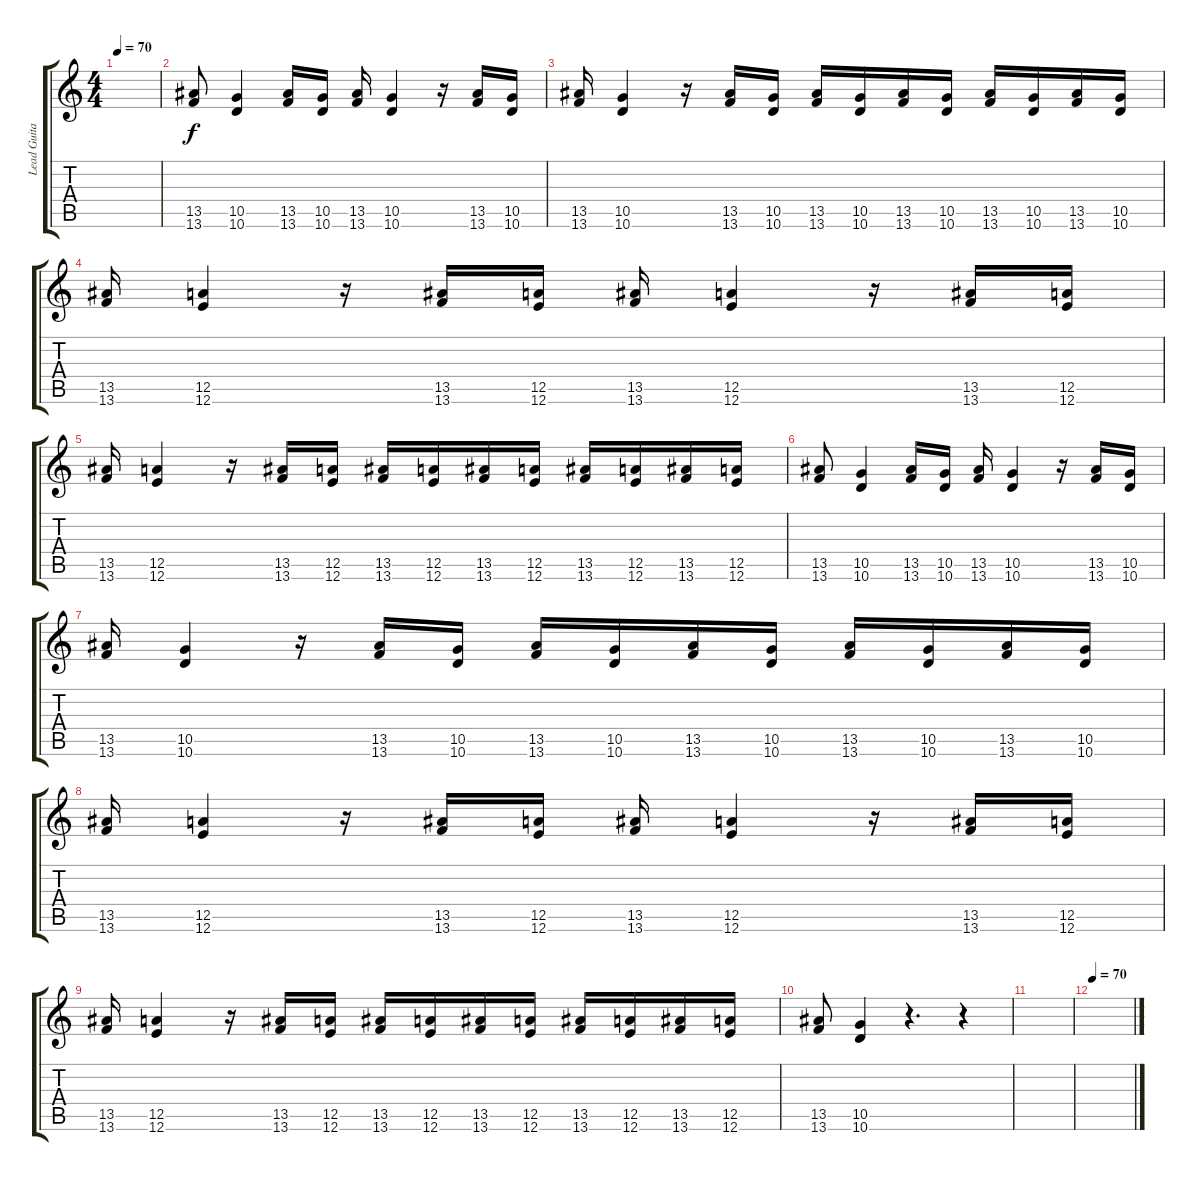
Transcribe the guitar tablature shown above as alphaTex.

\track ("Lead Guitar 1" "Lead Guita") {instrument overdrivenguitar}
\staff {score tabs}
\tuning (E4 B3 G3 D3 A2 E2) {hide}
\ts (4 4)
\tempo 70
\clef g2
\ks c
|
(13.5 13.6).8 (10.5 10.6).4 (13.5 13.6).16 (10.5 10.6).16 (13.5 13.6).16 (10.5 10.6).4 r.16 (13.5 13.6).16 (10.5 10.6).16 |
(13.5 13.6).16 (10.5 10.6).4 r.16 (13.5 13.6).16 (10.5 10.6).16 (13.5 13.6).16 (10.5 10.6).16 (13.5 13.6).16 (10.5 10.6).16 (13.5 13.6).16 (10.5 10.6).16 (13.5 13.6).16 (10.5 10.6).16 |
(13.5 13.6).16 (12.5 12.6).4 r.16 (13.5 13.6).16 (12.5 12.6).16 (13.5 13.6).16 (12.5 12.6).4 r.16 (13.5 13.6).16 (12.5 12.6).16 |
(13.5 13.6).16 (12.5 12.6).4 r.16 (13.5 13.6).16 (12.5 12.6).16 (13.5 13.6).16 (12.5 12.6).16 (13.5 13.6).16 (12.5 12.6).16 (13.5 13.6).16 (12.5 12.6).16 (13.5 13.6).16 (12.5 12.6).16 |
(13.5 13.6).8 (10.5 10.6).4 (13.5 13.6).16 (10.5 10.6).16 (13.5 13.6).16 (10.5 10.6).4 r.16 (13.5 13.6).16 (10.5 10.6).16 |
(13.5 13.6).16 (10.5 10.6).4 r.16 (13.5 13.6).16 (10.5 10.6).16 (13.5 13.6).16 (10.5 10.6).16 (13.5 13.6).16 (10.5 10.6).16 (13.5 13.6).16 (10.5 10.6).16 (13.5 13.6).16 (10.5 10.6).16 |
(13.5 13.6).16 (12.5 12.6).4 r.16 (13.5 13.6).16 (12.5 12.6).16 (13.5 13.6).16 (12.5 12.6).4 r.16 (13.5 13.6).16 (12.5 12.6).16 |
(13.5 13.6).16 (12.5 12.6).4 r.16 (13.5 13.6).16 (12.5 12.6).16 (13.5 13.6).16 (12.5 12.6).16 (13.5 13.6).16 (12.5 12.6).16 (13.5 13.6).16 (12.5 12.6).16 (13.5 13.6).16 (12.5 12.6).16 |
(13.5 13.6).8 (10.5 10.6).4 r.4{d} r.4 |
|
\tempo 70
